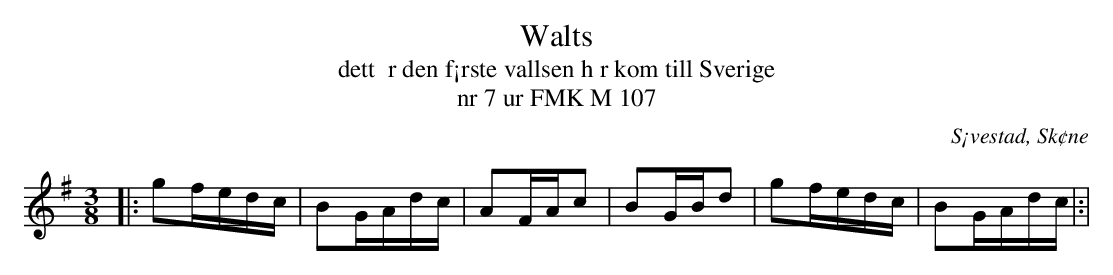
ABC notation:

X:1
T:Walts
T:dett  r den f¡rste vallsen h r kom till Sverige
T:nr 7 ur FMK M 107
O:S¡vestad, Sk¢ne
M:3/8
L:1/16
K:G
|: g2fedc | B2GAdc | A2FAc2 | B2GBd2 | g2fedc | B2GAdc |:|
